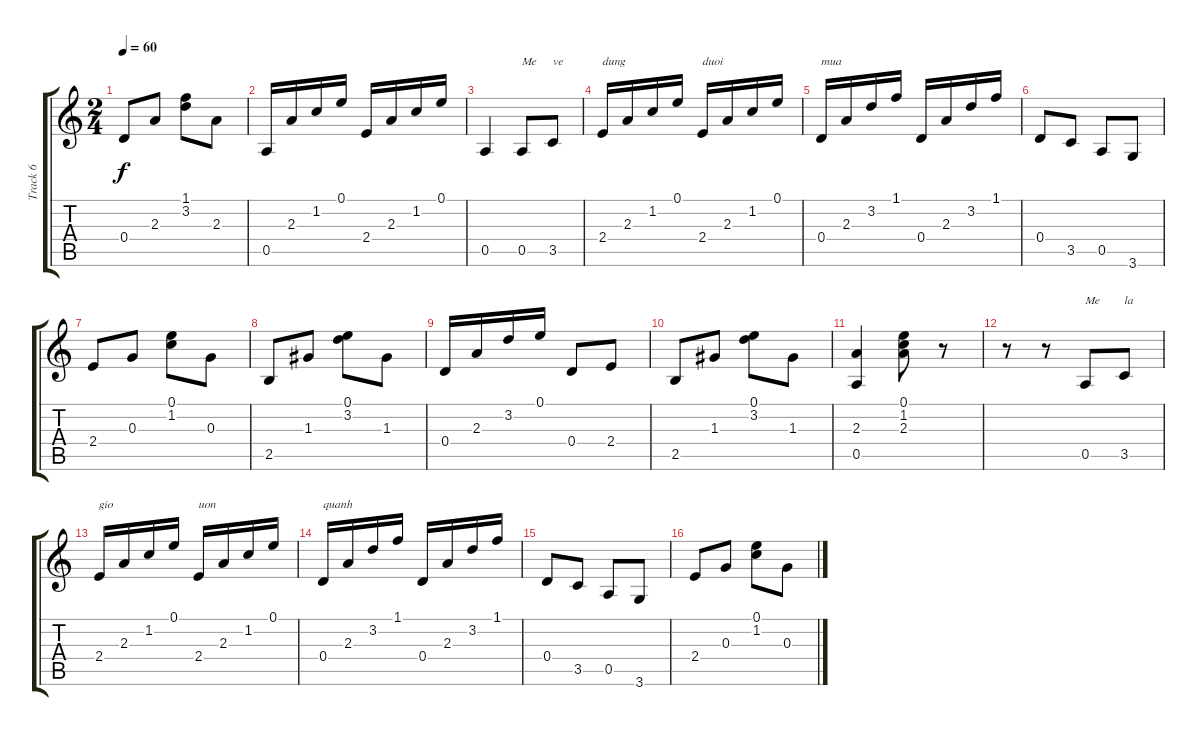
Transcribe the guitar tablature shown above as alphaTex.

\track ("Track 6" "Track 6") {instrument acousticguitarnylon}
\staff {score tabs}
\tuning (E4 B3 G3 D3 A2 E2) {hide}
\ts (2 4)
\tempo 60
\clef g2
\ks c
0.4.8{dy f} 2.3.8 (1.1 3.2).8 2.3.8 |
0.5.16 2.3.16 1.2.16 0.1.16 2.4.16 2.3.16 1.2.16 0.1.16 |
0.5.4 0.5.8{txt "Me"} 3.5.8{txt "ve"} |
2.4.16{txt "dung"} 2.3.16 1.2.16 0.1.16 2.4.16{txt "duoi"} 2.3.16 1.2.16 0.1.16 |
0.4.16{txt "mua"} 2.3.16 3.2.16 1.1.16 0.4.16 2.3.16 3.2.16 1.1.16 |
0.4.8 3.5.8 0.5.8 3.6.8 |
2.4.8 0.3.8 (0.1 1.2).8 0.3.8 |
2.5.8 1.3.8 (0.1 3.2).8 1.3.8 |
0.4.16 2.3.16 3.2.16 0.1.16 0.4.8 2.4.8 |
2.5.8 1.3.8 (0.1 3.2).8 1.3.8 |
(2.3 0.5).4 (0.1 1.2 2.3).8 r.8 |
r.8 r.8 0.5.8{txt "Me"} 3.5.8{txt "la"} |
2.4.16{txt "gio"} 2.3.16 1.2.16 0.1.16 2.4.16{txt "uon"} 2.3.16 1.2.16 0.1.16 |
0.4.16{txt "quanh"} 2.3.16 3.2.16 1.1.16 0.4.16 2.3.16 3.2.16 1.1.16 |
0.4.8 3.5.8 0.5.8 3.6.8 |
2.4.8 0.3.8 (0.1 1.2).8 0.3.8
